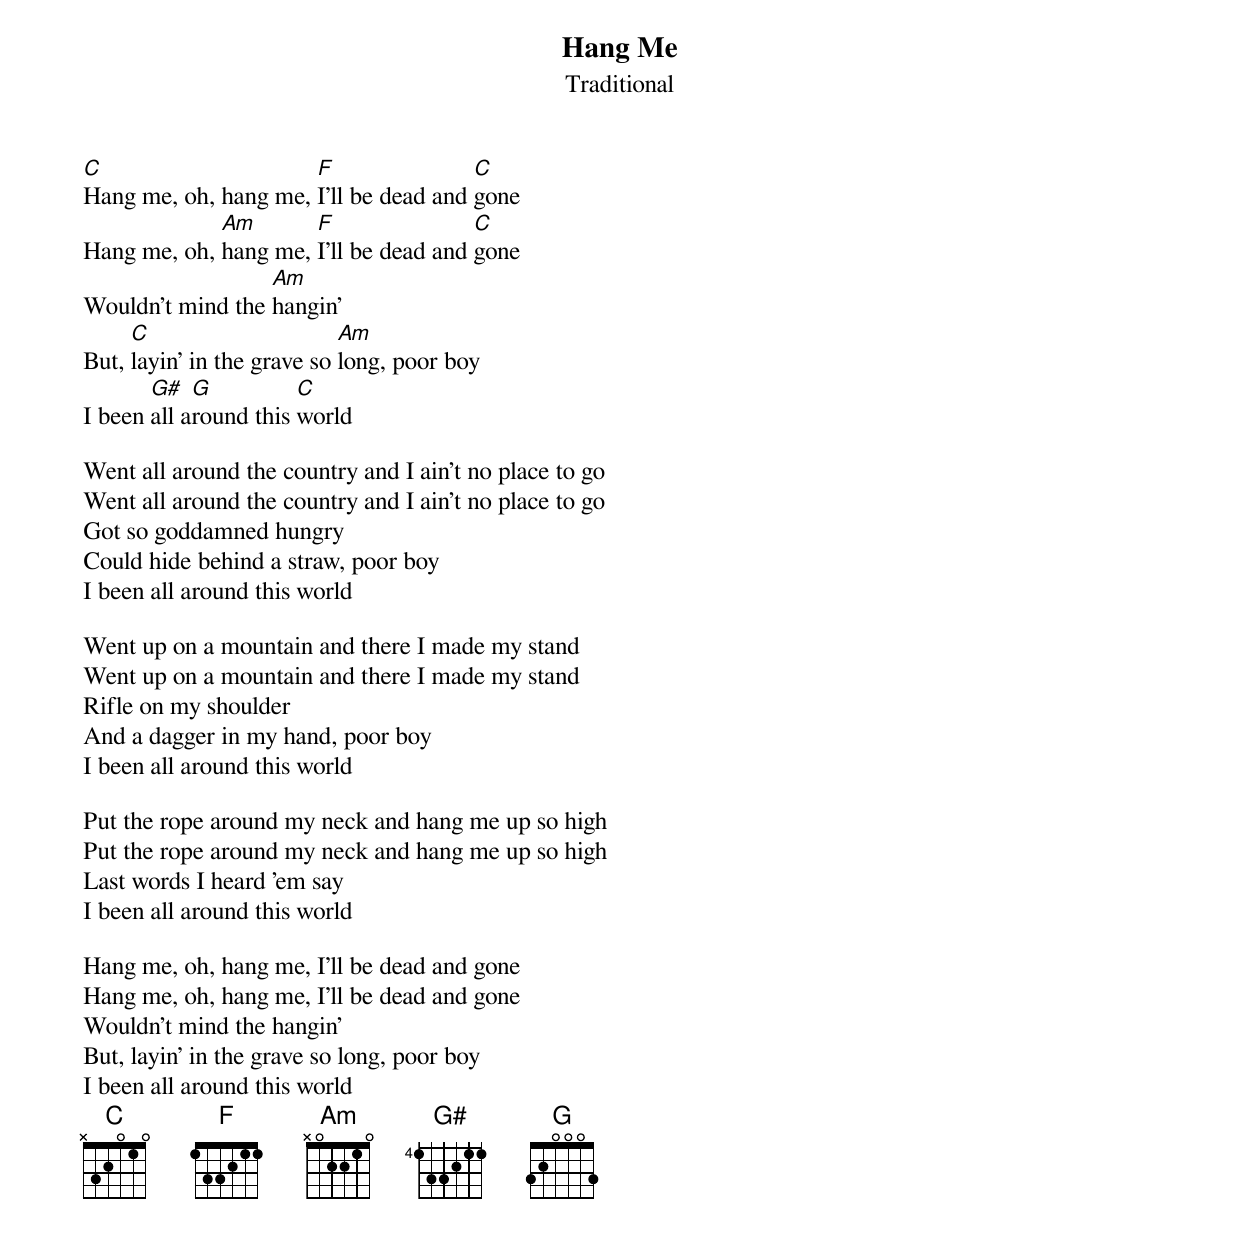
{t:Hang Me}
{st:Traditional}
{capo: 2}

[C]Hang me, oh, hang me, [F]I'll be dead and [C]gone
Hang me, oh, [Am]hang me, [F]I'll be dead and [C]gone
Wouldn't mind the [Am]hangin'
But, [C]layin' in the grave so [Am]long, poor boy
I been [G#]all a[G]round this [C]world

Went all around the country and I ain't no place to go
Went all around the country and I ain't no place to go
Got so goddamned hungry
Could hide behind a straw, poor boy
I been all around this world

Went up on a mountain and there I made my stand
Went up on a mountain and there I made my stand
Rifle on my shoulder
And a dagger in my hand, poor boy
I been all around this world

Put the rope around my neck and hang me up so high
Put the rope around my neck and hang me up so high
Last words I heard 'em say
I been all around this world

Hang me, oh, hang me, I'll be dead and gone
Hang me, oh, hang me, I'll be dead and gone
Wouldn't mind the hangin'
But, layin' in the grave so long, poor boy
I been all around this world
